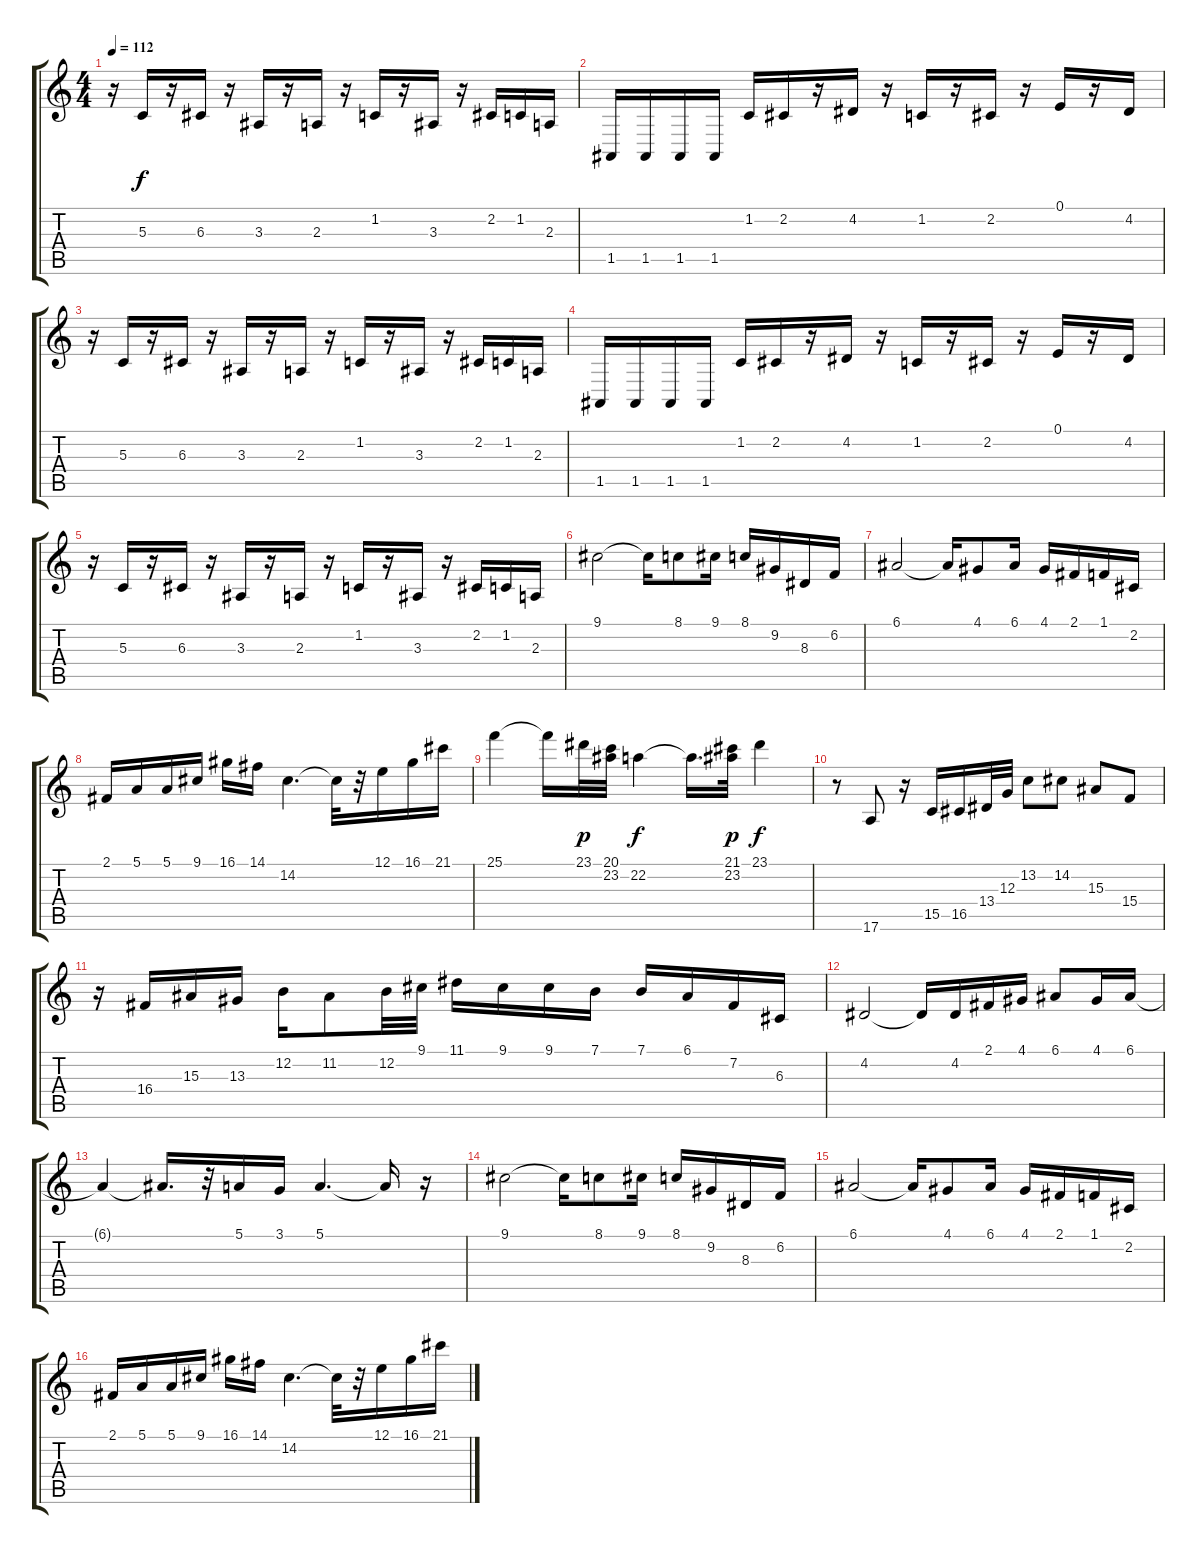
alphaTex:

\track "" {instrument stringensemble1}
\staff {score tabs}
\tuning (E4 B3 G3 D3 A2 E2) {hide}
\ts (4 4)
\tempo 112
\clef g2
\ks c
r.16{dy f} 5.3.16 r.16 6.3.16 r.16 3.3.16 r.16 2.3.16 r.16 1.2.16 r.16 3.3.16 r.16 2.2.16 1.2.16 2.3.16 |
1.5.16 1.5.16 1.5.16 1.5.16 1.2.16 2.2.16 r.16 4.2.16 r.16 1.2.16 r.16 2.2.16 r.16 0.1.16 r.16 4.2.16 |
r.16 5.3.16 r.16 6.3.16 r.16 3.3.16 r.16 2.3.16 r.16 1.2.16 r.16 3.3.16 r.16 2.2.16 1.2.16 2.3.16 |
1.5.16 1.5.16 1.5.16 1.5.16 1.2.16 2.2.16 r.16 4.2.16 r.16 1.2.16 r.16 2.2.16 r.16 0.1.16 r.16 4.2.16 |
r.16 5.3.16 r.16 6.3.16 r.16 3.3.16 r.16 2.3.16 r.16 1.2.16 r.16 3.3.16 r.16 2.2.16 1.2.16 2.3.16 |
9.1.2{instrument trumpet} 9.1{t}.16 8.1.8 9.1.16 8.1.16 9.2.16 8.3.16 6.2.16 |
6.1.2 6.1{t}.16 4.1.8 6.1.16 4.1.16 2.1.16 1.1.16 2.2.16 |
2.1.16 5.1.16 5.1.16 9.1.16 16.1.16 14.1.16 14.2.4{d} 14.2{t}.32 r.32 12.1.16 16.1.16 21.1.16 |
25.1.4 25.1{t}.16 23.1.32{dy p} (20.1 23.2).32 22.2.4{dy f} 22.2{t}.16{d} (21.1 23.2).32{dy p} 23.1.4{dy f} |
r.8 17.6.8 r.16 15.5.16 16.5.16 13.4.32 12.3.32 13.2.8 14.2.8 15.3.8 15.4.8 |
r.16 16.4.16 15.3.16 13.3.16 12.2.16 11.2.8 12.2.32 9.1.32 11.1.16 9.1.16 9.1.16 7.1.16 7.1.16 6.1.16 7.2.16 6.3.16 |
4.2.2 4.2{t}.16 4.2.16 2.1.16 4.1.16 6.1.8 4.1.16 6.1.16 |
6.1{t}.4 6.1{t}.16{d} r.32 5.1.16 3.1.16 5.1.4{d} 5.1{t}.16 r.16 |
9.1.2{instrument violin} 9.1{t}.16 8.1.8 9.1.16 8.1.16 9.2.16 8.3.16 6.2.16 |
6.1.2 6.1{t}.16 4.1.8 6.1.16 4.1.16 2.1.16 1.1.16 2.2.16 |
2.1.16 5.1.16 5.1.16 9.1.16 16.1.16 14.1.16 14.2.4{d} 14.2{t}.32 r.32 12.1.16 16.1.16 21.1.16
